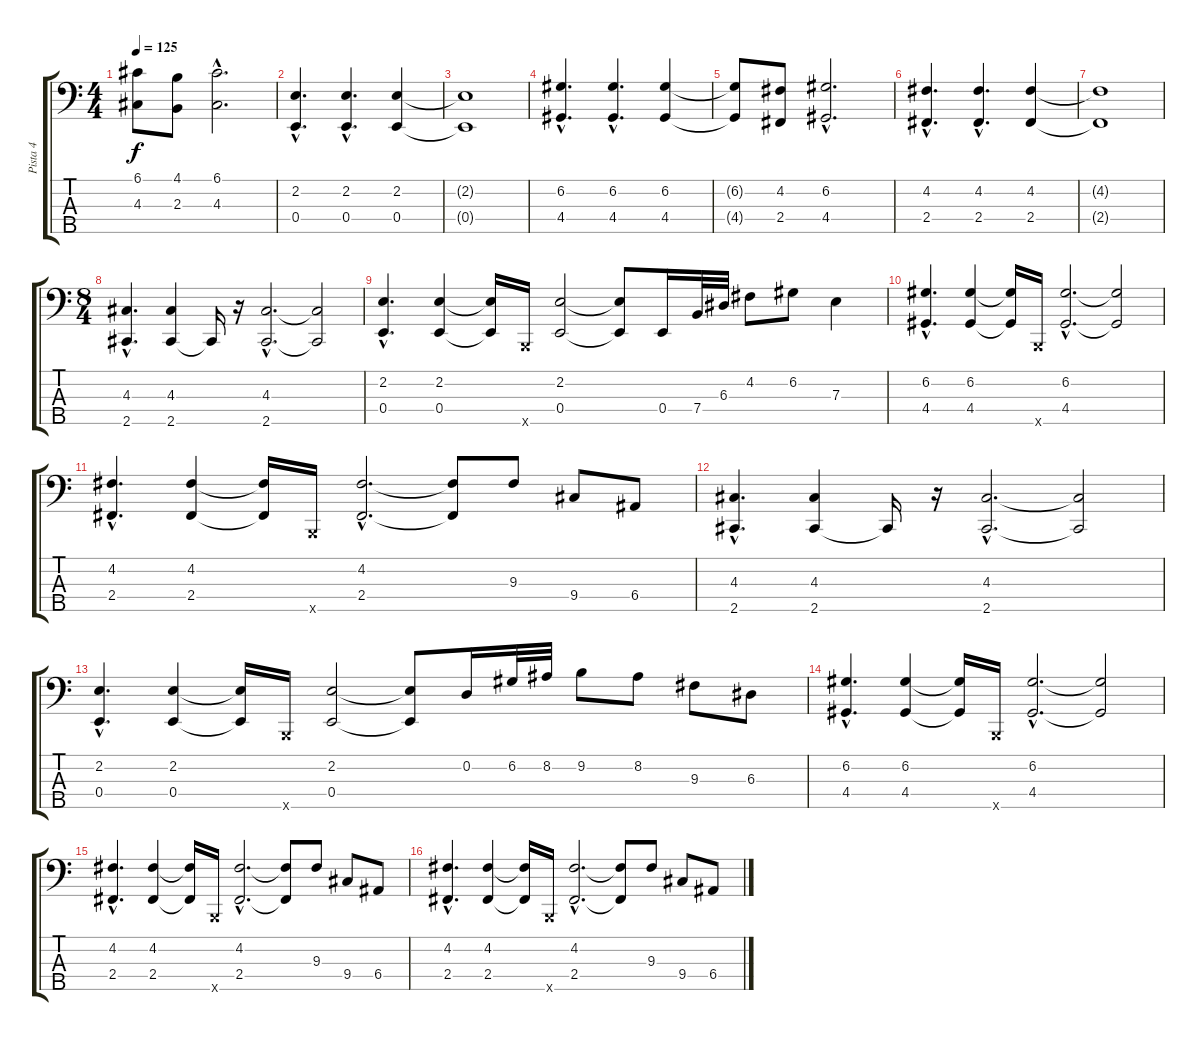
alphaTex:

\track ("Pista 4" "Pista 4") {instrument electricbasspick}
\staff {score tabs}
\tuning (G2 D2 A1 E1 B0) {hide}
\ts (4 4)
\tempo 125
\clef f4
\ks c
(6.1{t} 4.3{t}).8{dy f} (4.1 2.3).8 (6.1{hac} 4.3{hac}).2{d} |
(2.2{hac} 0.4{hac}).4{d} (2.2{hac} 0.4{hac}).4{d} (2.2 0.4).4 |
(2.2{t} 0.4{t}).1 |
(6.2{hac} 4.4{hac}).4{d} (6.2{hac} 4.4{hac}).4{d} (6.2 4.4).4 |
(6.2{t} 4.4{t}).8 (4.2 2.4).8 (6.2{hac} 4.4{hac}).2{d} |
(4.2{hac} 2.4{hac}).4{d} (4.2{hac} 2.4{hac}).4{d} (4.2 2.4).4 |
(4.2{t} 2.4{t}).1 |
\ts (8 4)
(4.3{hac} 2.5{hac}).4{d} (4.3 2.5).4 2.5{t}.16 r.16 (4.3{hac} 2.5{hac}).2{d} (4.3{t} 2.5{t}).2 |
(2.2{hac} 0.4{hac}).4{d} (2.2 0.4).4 (2.2{t} 0.4{t}).16 0.5{x}.16 (2.2 0.4).2 (2.2{t} 0.4{t}).8 0.4.16 7.4.32 6.3.32 4.2.8 6.2.8 7.3.4 |
(6.2{hac} 4.4{hac}).4{d} (6.2 4.4).4 (6.2{t} 4.4{t}).16 0.5{x}.16 (6.2{hac} 4.4{hac}).2{d} (6.2{t} 4.4{t}).2 |
(4.2{hac} 2.4{hac}).4{d} (4.2 2.4).4 (4.2{t} 2.4{t}).16 0.5{x}.16 (4.2{hac} 2.4{hac}).2{d} (4.2{t} 2.4{t}).8 9.3.8 9.4.8 6.4.8 |
(4.3{hac} 2.5{hac}).4{d} (4.3 2.5).4 2.5{t}.16 r.16 (4.3{hac} 2.5{hac}).2{d} (4.3{t} 2.5{t}).2 |
(2.2{hac} 0.4{hac}).4{d} (2.2 0.4).4 (2.2{t} 0.4{t}).16 0.5{x}.16 (2.2 0.4).2 (2.2{t} 0.4{t}).8 0.2.16 6.2.32 8.2.32 9.2.8 8.2.8 9.3.8 6.3.8 |
(6.2{hac} 4.4{hac}).4{d} (6.2 4.4).4 (6.2{t} 4.4{t}).16 0.5{x}.16 (6.2{hac} 4.4{hac}).2{d} (6.2{t} 4.4{t}).2 |
(4.2{hac} 2.4{hac}).4{d} (4.2 2.4).4 (4.2{t} 2.4{t}).16 0.5{x}.16 (4.2{hac} 2.4{hac}).2{d} (4.2{t} 2.4{t}).8 9.3.8 9.4.8 6.4.8 |
(4.2{hac} 2.4{hac}).4{d} (4.2 2.4).4 (4.2{t} 2.4{t}).16 0.5{x}.16 (4.2{hac} 2.4{hac}).2{d} (4.2{t} 2.4{t}).8 9.3.8 9.4.8 6.4.8
